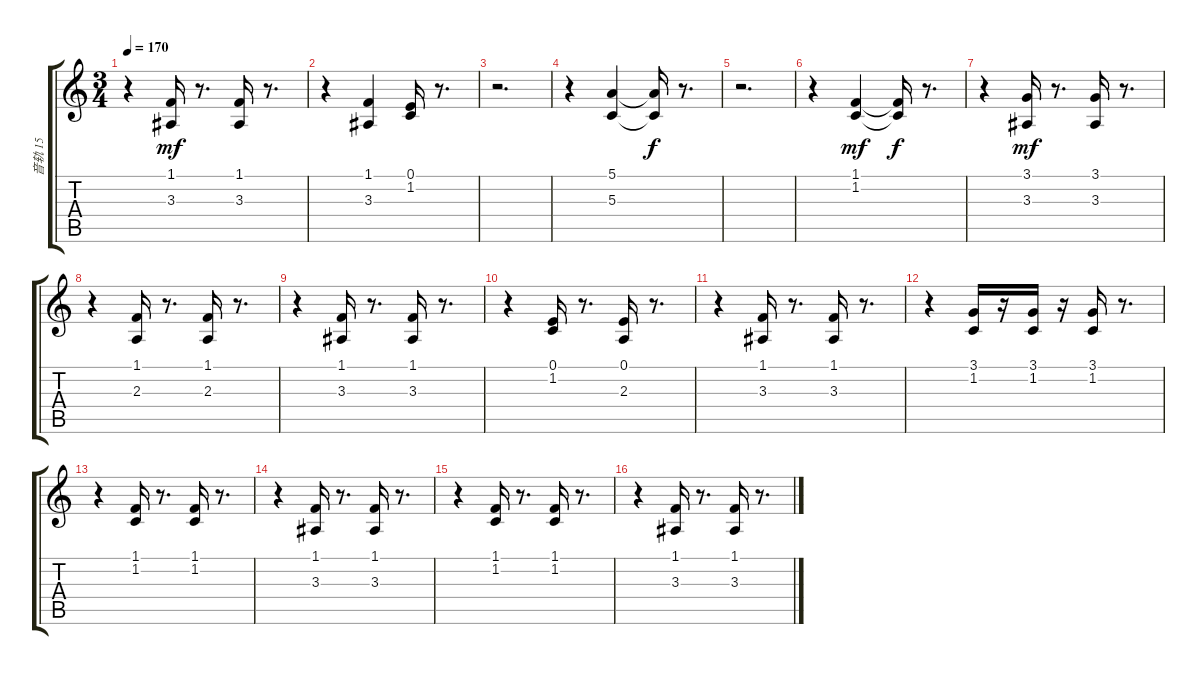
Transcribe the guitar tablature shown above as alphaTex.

\track ("音轨 15" "音轨 15") {instrument frenchhorn}
\staff {score tabs}
\tuning (E4 B3 G3 D3 A2 E2) {hide}
\ts (3 4)
\tempo 170
\clef g2
\ks c
r.4{dy mf} (1.1 3.3).16 r.8{d} (1.1 3.3).16 r.8{d} |
r.4 (1.1 3.3).4 (0.1 1.2).16 r.8{d} |
r.2{d} |
r.4 (5.1 5.3).4 (5.1{t} 5.3{t}).16{dy f} r.8{d} |
r.2{d} |
r.4 (1.1 1.2).4{dy mf} (1.1{t} 1.2{t}).16{dy f} r.8{d} |
r.4 (3.1 3.3).16{dy mf} r.8{d} (3.1 3.3).16 r.8{d} |
r.4 (1.1 2.3).16 r.8{d} (1.1 2.3).16 r.8{d} |
r.4 (1.1 3.3).16 r.8{d} (1.1 3.3).16 r.8{d} |
r.4 (0.1 1.2).16 r.8{d} (0.1 2.3).16 r.8{d} |
r.4 (1.1 3.3).16 r.8{d} (1.1 3.3).16 r.8{d} |
r.4 (3.1 1.2).16 r.16 (3.1 1.2).16 r.16 (3.1 1.2).16 r.8{d} |
r.4 (1.1 1.2).16 r.8{d} (1.1 1.2).16 r.8{d} |
r.4 (1.1 3.3).16 r.8{d} (1.1 3.3).16 r.8{d} |
r.4 (1.1 1.2).16 r.8{d} (1.1 1.2).16 r.8{d} |
r.4 (1.1 3.3).16 r.8{d} (1.1 3.3).16 r.8{d}
